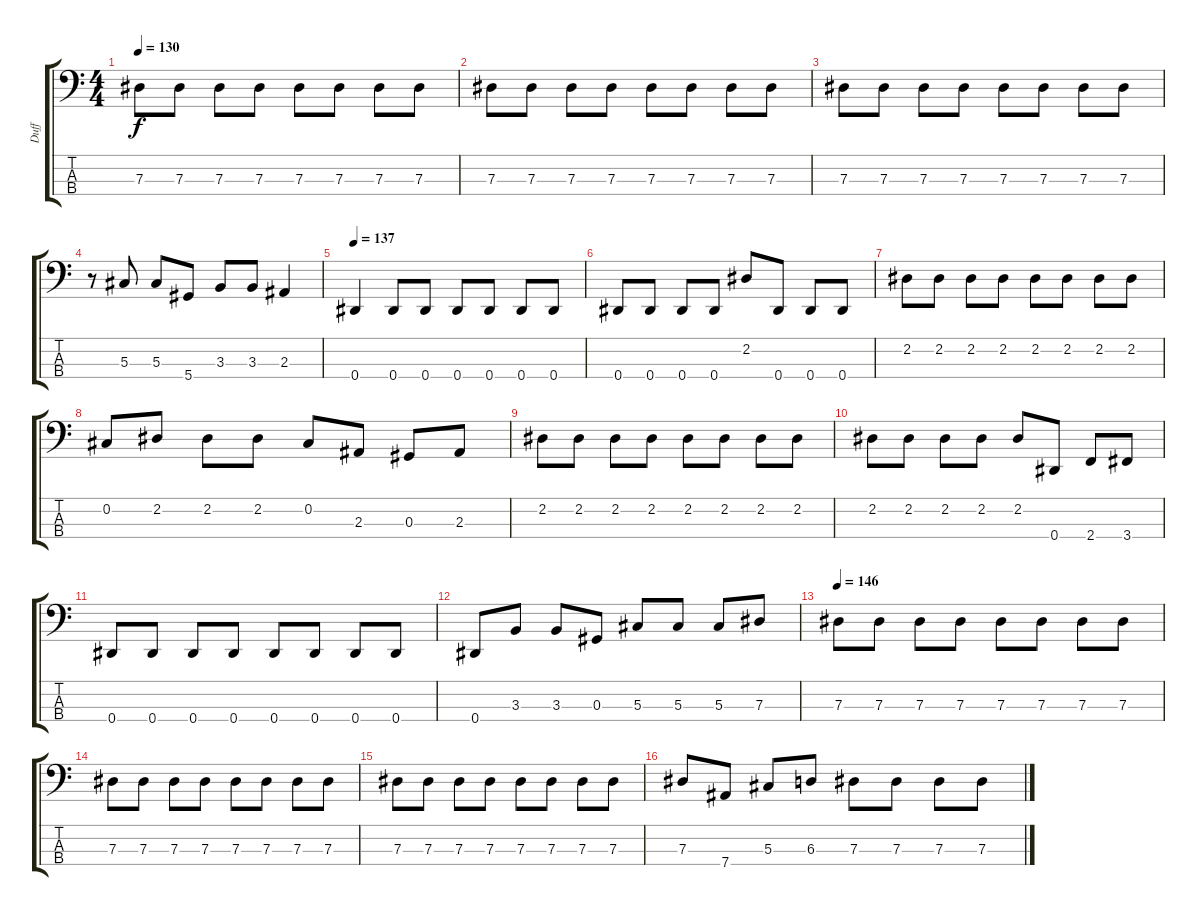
\track ("Duff" "Duff") {instrument electricbasspick}
\staff {score tabs}
\tuning (Gb2 Db2 Ab1 Eb1) {hide}
\ts (4 4)
\tempo 130
\clef f4
\ks c
7.3.8{dy f} 7.3.8 7.3.8 7.3.8 7.3.8 7.3.8 7.3.8 7.3.8 |
7.3.8 7.3.8 7.3.8 7.3.8 7.3.8 7.3.8 7.3.8 7.3.8 |
7.3.8 7.3.8 7.3.8 7.3.8 7.3.8 7.3.8 7.3.8 7.3.8 |
r.8 5.3.8 5.3.8 5.4.8 3.3.8 3.3.8 2.3.4 |
\tempo 137
0.4.4 0.4.8 0.4.8 0.4.8 0.4.8 0.4.8 0.4.8 |
0.4.8 0.4.8 0.4.8 0.4.8 2.2.8 0.4.8 0.4.8 0.4.8 |
2.2.8 2.2.8 2.2.8 2.2.8 2.2.8 2.2.8 2.2.8 2.2.8 |
0.2.8 2.2.8 2.2.8 2.2.8 0.2.8 2.3.8 0.3.8 2.3.8 |
2.2.8 2.2.8 2.2.8 2.2.8 2.2.8 2.2.8 2.2.8 2.2.8 |
2.2.8 2.2.8 2.2.8 2.2.8 2.2.8 0.4.8 2.4.8 3.4.8 |
0.4.8 0.4.8 0.4.8 0.4.8 0.4.8 0.4.8 0.4.8 0.4.8 |
0.4.8 3.3.8 3.3.8 0.3.8 5.3.8 5.3.8 5.3.8 7.3.8 |
\tempo 146
7.3.8 7.3.8 7.3.8 7.3.8 7.3.8 7.3.8 7.3.8 7.3.8 |
7.3.8 7.3.8 7.3.8 7.3.8 7.3.8 7.3.8 7.3.8 7.3.8 |
7.3.8 7.3.8 7.3.8 7.3.8 7.3.8 7.3.8 7.3.8 7.3.8 |
7.3.8 7.4.8 5.3.8 6.3.8 7.3.8 7.3.8 7.3.8 7.3.8
